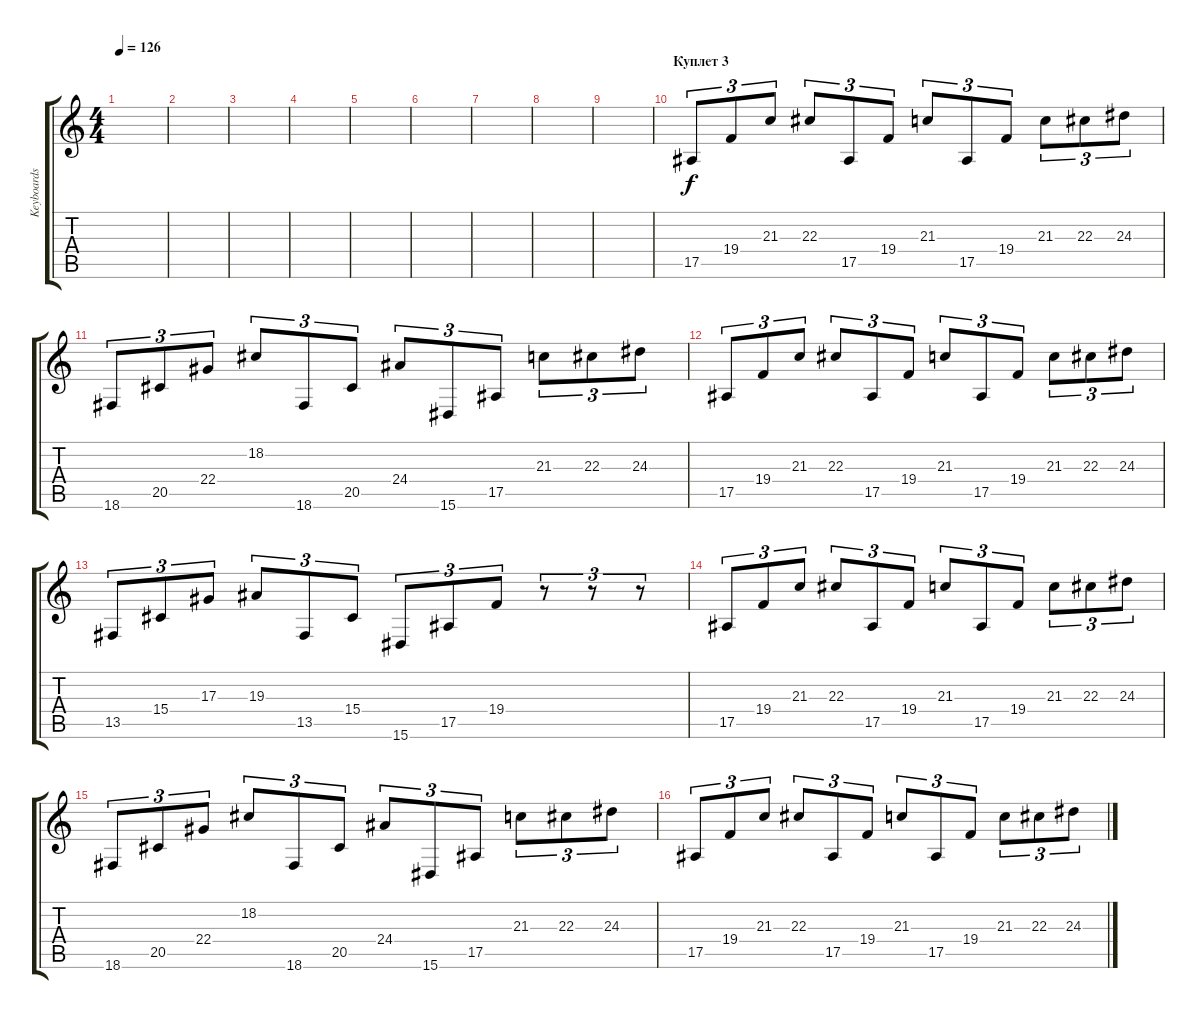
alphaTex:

\track ("Keyboards" "Keyboards") {instrument brightacousticpiano}
\staff {score tabs}
\tuning (C4 G3 Eb3 Bb2 F2 C2) {hide}
\ts (4 4)
\tempo 126
\clef g2
\ks c
|
|
|
|
|
|
|
|
|
\section ("" "Куплет 3")
17.5.8{tu (3 2)} 19.4.8{tu (3 2)} 21.3.8{tu (3 2)} 22.3.8{tu (3 2)} 17.5.8{tu (3 2)} 19.4.8{tu (3 2)} 21.3.8{tu (3 2)} 17.5.8{tu (3 2)} 19.4.8{tu (3 2)} 21.3.8{tu (3 2)} 22.3.8{tu (3 2)} 24.3.8{tu (3 2)} |
18.6.8{tu (3 2)} 20.5.8{tu (3 2)} 22.4.8{tu (3 2)} 18.2.8{tu (3 2)} 18.6.8{tu (3 2)} 20.5.8{tu (3 2)} 24.4.8{tu (3 2)} 15.6.8{tu (3 2)} 17.5.8{tu (3 2)} 21.3.8{tu (3 2)} 22.3.8{tu (3 2)} 24.3.8{tu (3 2)} |
17.5.8{tu (3 2)} 19.4.8{tu (3 2)} 21.3.8{tu (3 2)} 22.3.8{tu (3 2)} 17.5.8{tu (3 2)} 19.4.8{tu (3 2)} 21.3.8{tu (3 2)} 17.5.8{tu (3 2)} 19.4.8{tu (3 2)} 21.3.8{tu (3 2)} 22.3.8{tu (3 2)} 24.3.8{tu (3 2)} |
13.5.8{tu (3 2)} 15.4.8{tu (3 2)} 17.3.8{tu (3 2)} 19.3.8{tu (3 2)} 13.5.8{tu (3 2)} 15.4.8{tu (3 2)} 15.6.8{tu (3 2)} 17.5.8{tu (3 2)} 19.4.8{tu (3 2)} r.8{tu (3 2)} r.8{tu (3 2)} r.8{tu (3 2)} |
17.5.8{tu (3 2)} 19.4.8{tu (3 2)} 21.3.8{tu (3 2)} 22.3.8{tu (3 2)} 17.5.8{tu (3 2)} 19.4.8{tu (3 2)} 21.3.8{tu (3 2)} 17.5.8{tu (3 2)} 19.4.8{tu (3 2)} 21.3.8{tu (3 2)} 22.3.8{tu (3 2)} 24.3.8{tu (3 2)} |
18.6.8{tu (3 2)} 20.5.8{tu (3 2)} 22.4.8{tu (3 2)} 18.2.8{tu (3 2)} 18.6.8{tu (3 2)} 20.5.8{tu (3 2)} 24.4.8{tu (3 2)} 15.6.8{tu (3 2)} 17.5.8{tu (3 2)} 21.3.8{tu (3 2)} 22.3.8{tu (3 2)} 24.3.8{tu (3 2)} |
17.5.8{tu (3 2)} 19.4.8{tu (3 2)} 21.3.8{tu (3 2)} 22.3.8{tu (3 2)} 17.5.8{tu (3 2)} 19.4.8{tu (3 2)} 21.3.8{tu (3 2)} 17.5.8{tu (3 2)} 19.4.8{tu (3 2)} 21.3.8{tu (3 2)} 22.3.8{tu (3 2)} 24.3.8{tu (3 2)}
